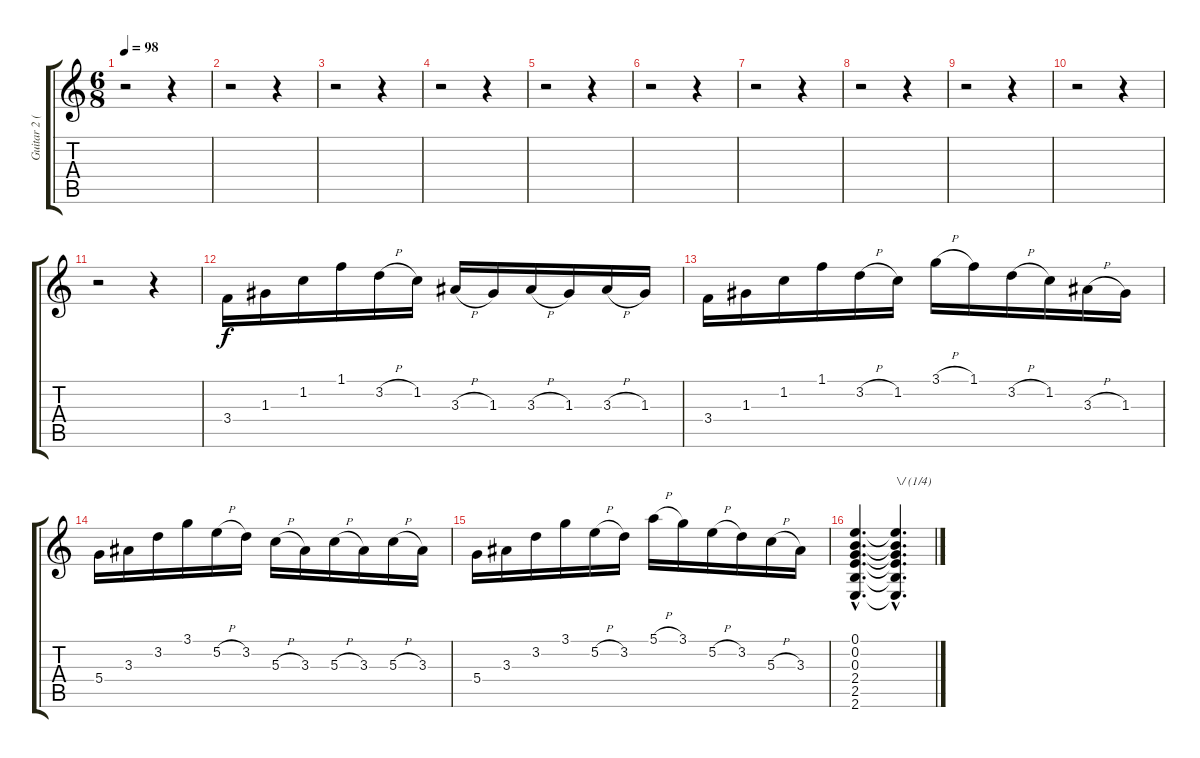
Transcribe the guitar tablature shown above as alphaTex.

\track ("Guitar 2 (electric)" "Guitar 2 (") {instrument electricguitarclean}
\staff {score tabs}
\tuning (E4 B3 G3 D3 A2 D2) {hide}
\ts (6 8)
\tempo 98
\clef g2
\ks c
r.2{dy f} r.4 |
r.2 r.4 |
r.2 r.4 |
r.2 r.4 |
r.2 r.4 |
r.2 r.4 |
r.2 r.4 |
r.2 r.4 |
r.2 r.4 |
r.2 r.4 |
r.2 r.4 |
3.4.16 1.3.16 1.2.16 1.1.16 3.2{h}.16 1.2.16 3.3{h}.16 1.3.16 3.3{h}.16 1.3.16 3.3{h}.16 1.3.16 |
3.4.16 1.3.16 1.2.16 1.1.16 3.2{h}.16 1.2.16 3.1{h}.16 1.1.16 3.2{h}.16 1.2.16 3.3{h}.16 1.3.16 |
5.4.16 3.3.16 3.2.16 3.1.16 5.2{h}.16 3.2.16 5.3{h}.16 3.3.16 5.3{h}.16 3.3.16 5.3{h}.16 3.3.16 |
5.4.16 3.3.16 3.2.16 3.1.16 5.2{h}.16 3.2.16 5.1{h}.16 3.1.16 5.2{h}.16 3.2.16 5.3{h}.16 3.3.16 |
(0.1{hac} 0.2{hac} 0.3{hac} 2.4{hac} 2.5{hac} 2.6{hac}).4{d} (0.1{hac t} 0.2{hac t} 0.3{hac t} 2.4{hac t} 2.5{hac t} 2.6{hac t}).4{d txt "\\/ (1/4)"}
